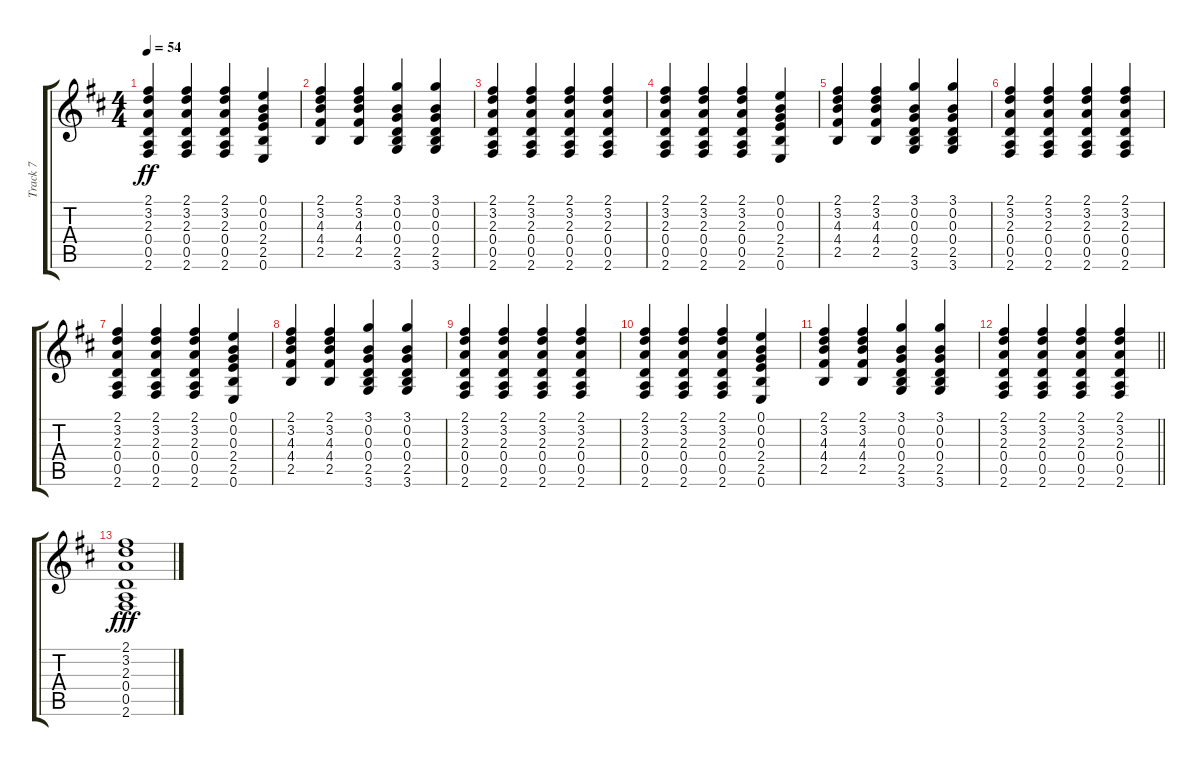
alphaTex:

\track ("Track 7" "Track 7") {instrument distortionguitar}
\staff {score tabs}
\tuning (E4 B3 G3 D3 A2 E2) {hide}
\ts (4 4)
\tempo 54
\clef g2
\ks d
(2.1 3.2 2.3 0.4 0.5 2.6).4{dy ff} (2.1 3.2 2.3 0.4 0.5 2.6).4 (2.1 3.2 2.3 0.4 0.5 2.6).4 (0.1 0.2 0.3 2.4 2.5 0.6).4 |
(2.1 3.2 4.3 4.4 2.5).4 (2.1 3.2 4.3 4.4 2.5).4 (3.1 0.2 0.3 0.4 2.5 3.6).4 (3.1 0.2 0.3 0.4 2.5 3.6).4 |
(2.1 3.2 2.3 0.4 0.5 2.6).4 (2.1 3.2 2.3 0.4 0.5 2.6).4 (2.1 3.2 2.3 0.4 0.5 2.6).4 (2.1 3.2 2.3 0.4 0.5 2.6).4 |
(2.1 3.2 2.3 0.4 0.5 2.6).4 (2.1 3.2 2.3 0.4 0.5 2.6).4 (2.1 3.2 2.3 0.4 0.5 2.6).4 (0.1 0.2 0.3 2.4 2.5 0.6).4 |
(2.1 3.2 4.3 4.4 2.5).4 (2.1 3.2 4.3 4.4 2.5).4 (3.1 0.2 0.3 0.4 2.5 3.6).4 (3.1 0.2 0.3 0.4 2.5 3.6).4 |
(2.1 3.2 2.3 0.4 0.5 2.6).4 (2.1 3.2 2.3 0.4 0.5 2.6).4 (2.1 3.2 2.3 0.4 0.5 2.6).4 (2.1 3.2 2.3 0.4 0.5 2.6).4 |
(2.1 3.2 2.3 0.4 0.5 2.6).4 (2.1 3.2 2.3 0.4 0.5 2.6).4 (2.1 3.2 2.3 0.4 0.5 2.6).4 (0.1 0.2 0.3 2.4 2.5 0.6).4 |
(2.1 3.2 4.3 4.4 2.5).4 (2.1 3.2 4.3 4.4 2.5).4 (3.1 0.2 0.3 0.4 2.5 3.6).4 (3.1 0.2 0.3 0.4 2.5 3.6).4 |
(2.1 3.2 2.3 0.4 0.5 2.6).4 (2.1 3.2 2.3 0.4 0.5 2.6).4 (2.1 3.2 2.3 0.4 0.5 2.6).4 (2.1 3.2 2.3 0.4 0.5 2.6).4 |
(2.1 3.2 2.3 0.4 0.5 2.6).4 (2.1 3.2 2.3 0.4 0.5 2.6).4 (2.1 3.2 2.3 0.4 0.5 2.6).4 (0.1 0.2 0.3 2.4 2.5 0.6).4 |
(2.1 3.2 4.3 4.4 2.5).4 (2.1 3.2 4.3 4.4 2.5).4 (3.1 0.2 0.3 0.4 2.5 3.6).4 (3.1 0.2 0.3 0.4 2.5 3.6).4 |
\barLineRight lightlight
(2.1 3.2 2.3 0.4 0.5 2.6).4 (2.1 3.2 2.3 0.4 0.5 2.6).4 (2.1 3.2 2.3 0.4 0.5 2.6).4 (2.1 3.2 2.3 0.4 0.5 2.6).4 |
(2.1 3.2 2.3 0.4 0.5 2.6).1{dy fff}
